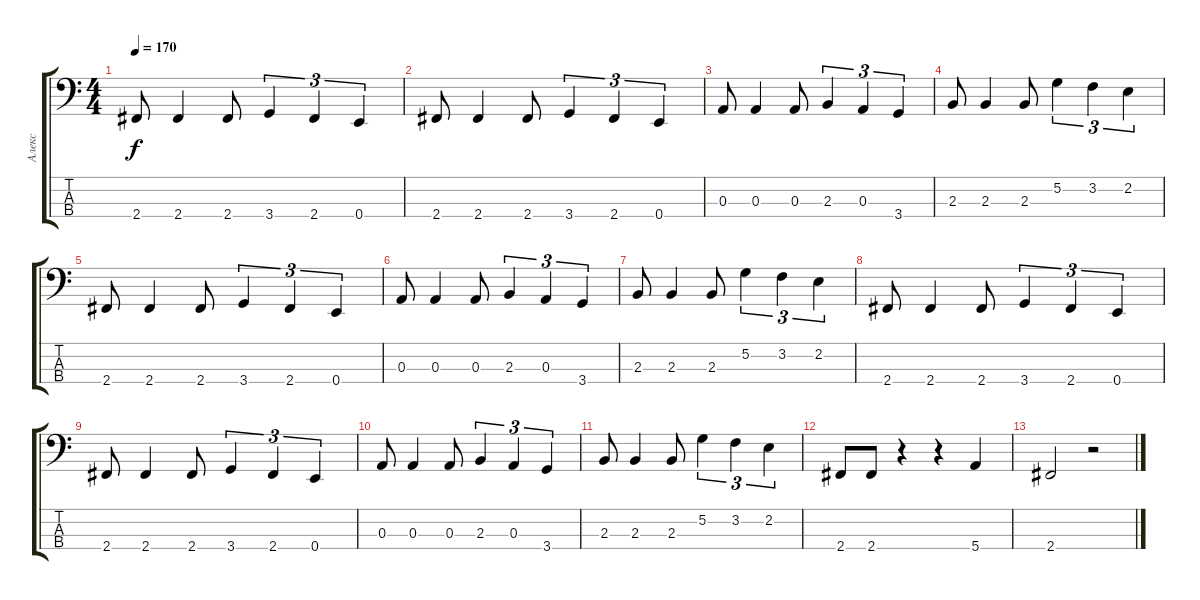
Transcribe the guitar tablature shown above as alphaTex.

\track ("Алекс" "Алекс") {instrument electricbassfinger}
\staff {score tabs}
\tuning (G2 D2 A1 E1) {hide}
\ts (4 4)
\tempo 170
\clef f4
\ks c
2.4.8{dy f} 2.4.4 2.4.8 3.4.4{tu (3 2)} 2.4.4{tu (3 2)} 0.4.4{tu (3 2)} |
2.4.8 2.4.4 2.4.8 3.4.4{tu (3 2)} 2.4.4{tu (3 2)} 0.4.4{tu (3 2)} |
0.3.8 0.3.4 0.3.8 2.3.4{tu (3 2)} 0.3.4{tu (3 2)} 3.4.4{tu (3 2)} |
2.3.8 2.3.4 2.3.8 5.2.4{tu (3 2)} 3.2.4{tu (3 2)} 2.2.4{tu (3 2)} |
2.4.8 2.4.4 2.4.8 3.4.4{tu (3 2)} 2.4.4{tu (3 2)} 0.4.4{tu (3 2)} |
0.3.8 0.3.4 0.3.8 2.3.4{tu (3 2)} 0.3.4{tu (3 2)} 3.4.4{tu (3 2)} |
2.3.8 2.3.4 2.3.8 5.2.4{tu (3 2)} 3.2.4{tu (3 2)} 2.2.4{tu (3 2)} |
2.4.8 2.4.4 2.4.8 3.4.4{tu (3 2)} 2.4.4{tu (3 2)} 0.4.4{tu (3 2)} |
2.4.8 2.4.4 2.4.8 3.4.4{tu (3 2)} 2.4.4{tu (3 2)} 0.4.4{tu (3 2)} |
0.3.8 0.3.4 0.3.8 2.3.4{tu (3 2)} 0.3.4{tu (3 2)} 3.4.4{tu (3 2)} |
2.3.8 2.3.4 2.3.8 5.2.4{tu (3 2)} 3.2.4{tu (3 2)} 2.2.4{tu (3 2)} |
2.4.8 2.4.8 r.4 r.4 5.4.4 |
2.4.2 r.2
